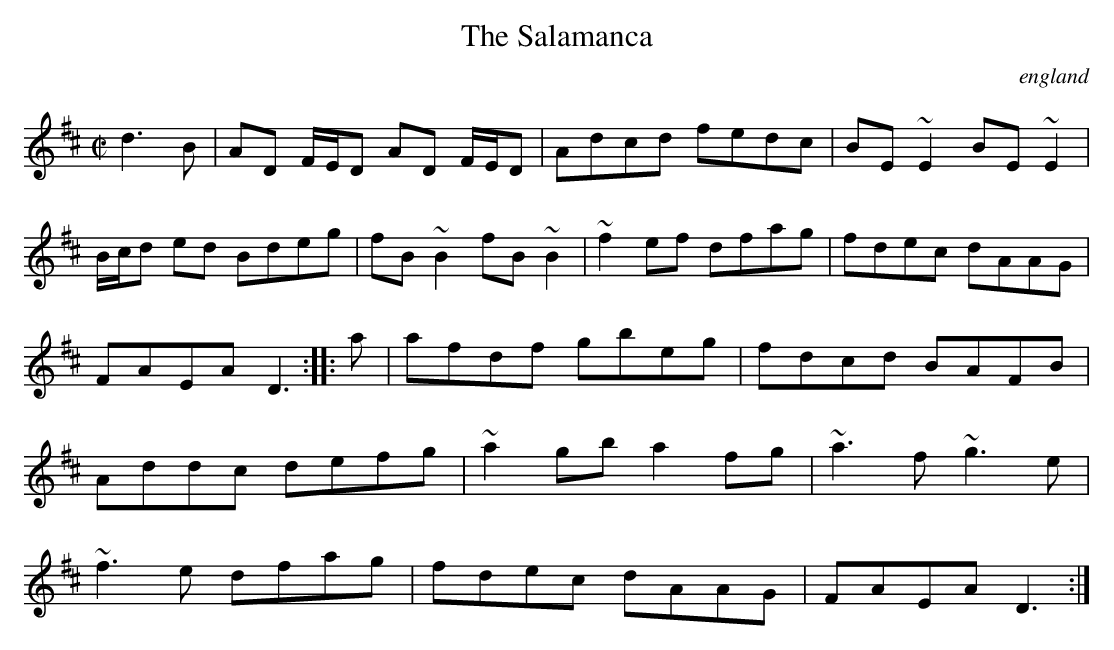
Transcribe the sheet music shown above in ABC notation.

X:1
T:Salamanca, The
O:england
M:C|
K:D
d3B|AD F/2E/2D AD F/2E/2D|Adcd fedc|BE~E2 BE~E2|B/2c/2d ed Bdeg|\
fB~B2 fB~B2|~f2ef dfag|fdec dAAG|FAEA D3::a|\
afdf gbeg|fdcd BAFB|Addc defg|~a2gb a2fg|\
~a3f ~g3e|~f3e dfag|fdec dAAG|FAEA D3:|
